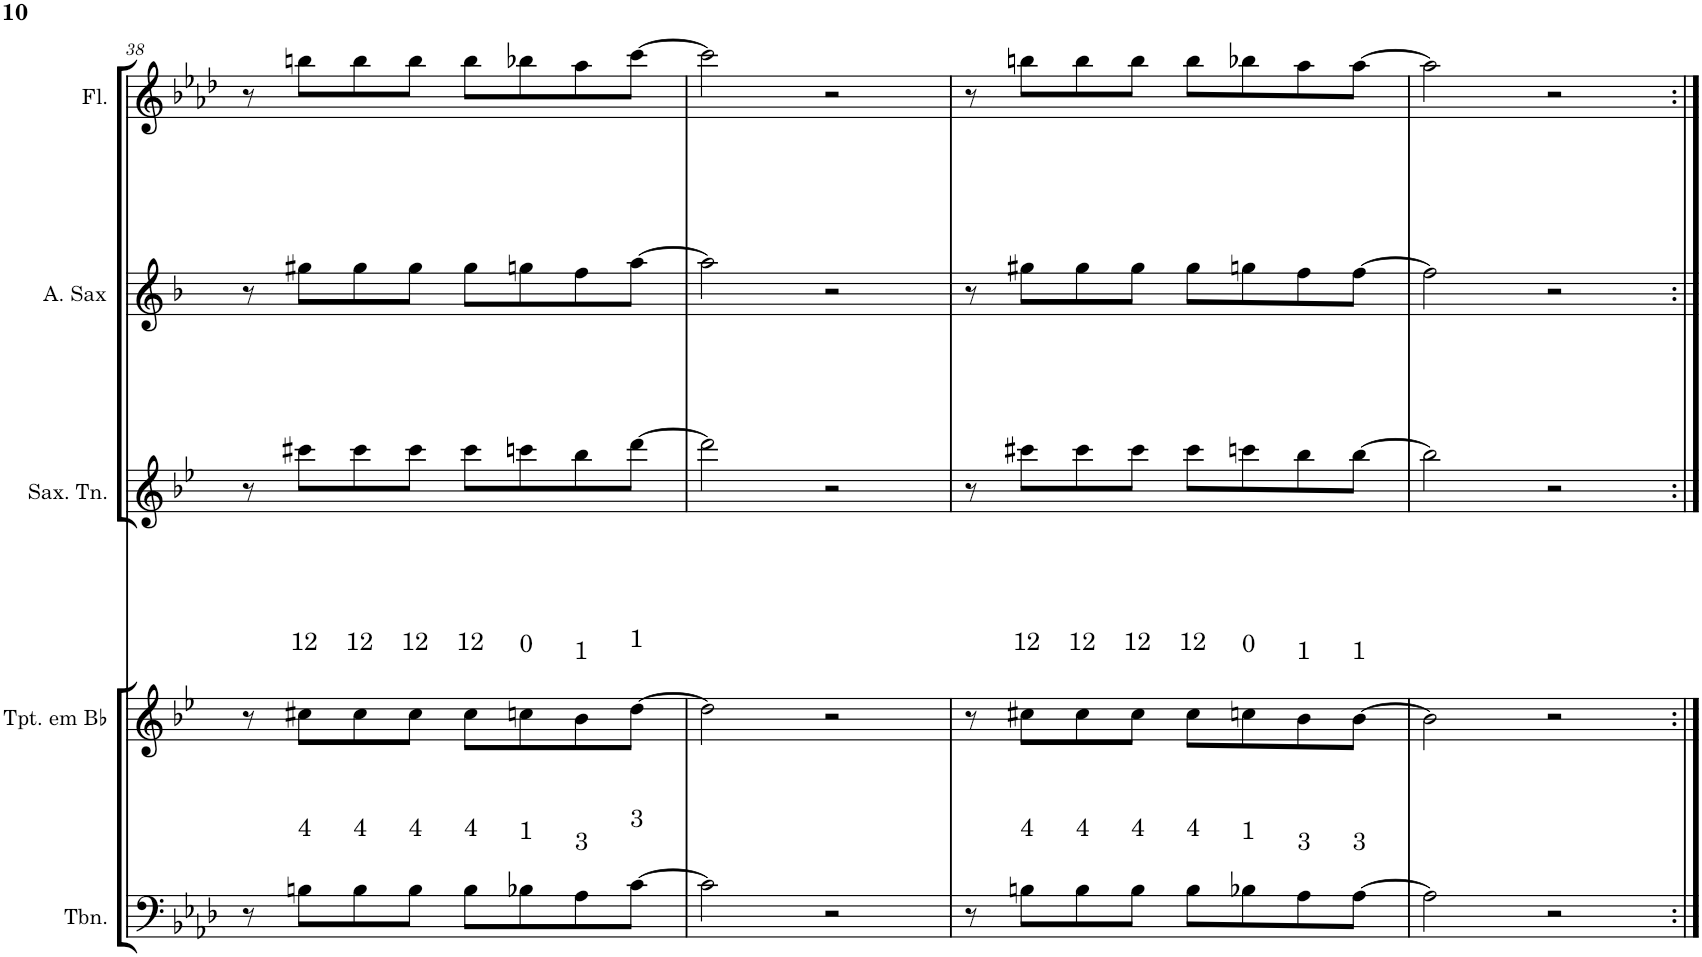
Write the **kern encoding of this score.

**kern	**kern	**kern	**kern	**kern
*part5	*part4	*part3	*part2	*part1
*staff5	*staff4	*staff3	*staff2	*staff1
*I"Trombone	*I"Trompete em Bb	*I"Saxofone Tenor	*I"Saxofone Alto	*I"Flauta Transversal
*I'Tbn.	*I'Tpt. em Bb	*I'Sax. Tn.	*	*I'Fl.
!!LO:PB:g=z
*clefF4	*clefG2	*clefG2	*clefG2	*clefG2
*	*Trd1c2	*Trd8c14	*Trd5c9	*
*k[b-e-a-d-]	*k[b-e-]	*k[b-e-]	*k[b-]	*k[b-e-a-d-]
*M4/4	*M4/4	*M4/4	*M4/4	*M4/4
=38	=38	=38	=38	=38
8r	8r	8r	8r	8r
8Bn\L	8cc#X\L	8ccc#X\L	8gg#X\L	8bbn\L
8B\	8cc#\	8ccc#\	8gg#\	8bb\
8B\J	8cc#\J	8ccc#\J	8gg#\J	8bb\J
8B\L	8cc#\L	8ccc#\L	8gg#\L	8bb\L
8B-X\	8ccn\	8cccn\	8ggn\	8bb-X\
8A-\	8b-\	8bb-\	8ff\	8aa-\
[8c\J	[8dd\J	[8ddd\J	[8aa\J	[8ccc\J
=39	=39	=39	=39	=39
2c\]	2dd\]	2ddd\]	2aa\]	2ccc\]
2r	2r	2r	2r	2r
=40	=40	=40	=40	=40
8r	8r	8r	8r	8r
8Bn\L	8cc#X\L	8ccc#X\L	8gg#X\L	8bbn\L
8B\	8cc#\	8ccc#\	8gg#\	8bb\
8B\J	8cc#\J	8ccc#\J	8gg#\J	8bb\J
8B\L	8cc#\L	8ccc#\L	8gg#\L	8bb\L
8B-X\	8ccn\	8cccn\	8ggn\	8bb-X\
8A-\	8b-\	8bb-\	8ff\	8aa-\
[8A-\J	[8b-\J	[8bb-\J	[8ff\J	[8aa-\J
=41	=41	=41	=41	=41
2A-\]	2b-\]	2bb-\]	2ff\]	2aa-\]
2r	2r	2r	2r	2r
=:|!	=:|!	=:|!	=:|!	=:|!
*-	*-	*-	*-	*-
